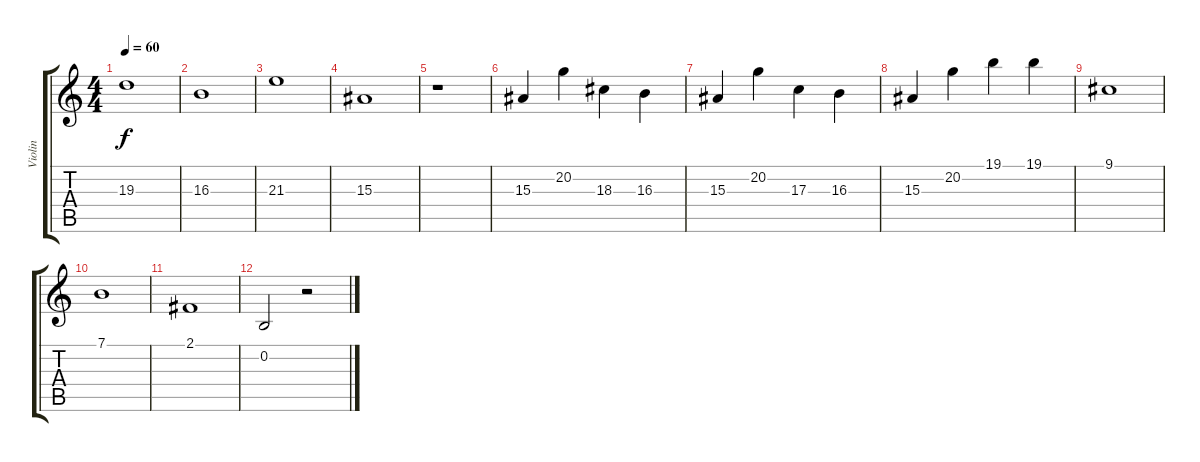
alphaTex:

\track ("Violin" "Violin") {instrument stringensemble1}
\staff {score tabs}
\tuning (E4 B3 G3 D3 A2 E2) {hide}
\ts (4 4)
\tempo 60
\clef g2
\ks c
19.3.1{dy f} |
16.3.1 |
21.3.1 |
15.3.1 |
r.1 |
15.3.4{volume 7} 20.2.4 18.3.4 16.3.4 |
15.3.4 20.2.4 17.3.4 16.3.4 |
15.3.4 20.2.4 19.1.4 19.1.4 |
9.1.1 |
7.1.1 |
2.1.1 |
0.2.2 r.2
